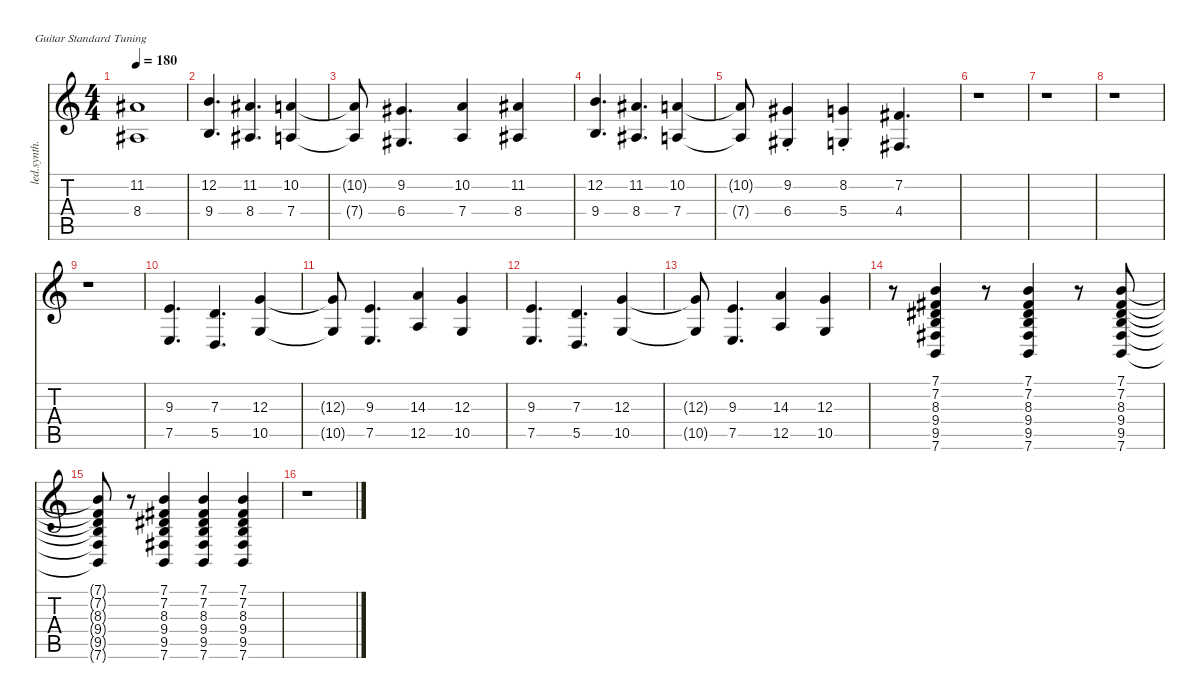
\defaultSystemsLayout 4
\hideDynamics
\bracketExtendMode nobrackets
\otherSystemsTrackNameOrientation horizontal
\track ("Keyboard: Tsugumi Kotobuki" "led.synth.") {instrument lead1square}
\staff {score tabs}
\tuning (E4 B3 G3 D3 A2 E2)
\ts (4 4)
\tempo 180
\clef g2
\ks c
(11.2{t acc #} 8.4{t acc #}).1{dy f} |
(12.2 9.4).4{d} (11.2{acc #} 8.4{acc #}).4{d} (10.2 7.4).4 |
(10.2{t} 7.4{t}).8 (9.2{acc #} 6.4{acc #}).4{d} (10.2 7.4).4 (11.2{acc #} 8.4{acc #}).4 |
(12.2 9.4).4{d} (11.2{acc #} 8.4{acc #}).4{d} (10.2 7.4).4 |
(10.2{t} 7.4{t}).8 (9.2{st acc #} 6.4{st acc #}).4 (8.2{st} 5.4{st}).4 (7.2{acc #} 4.4{acc #}).4{d} |
r.1 |
r.1 |
r.1 |
r.1 |
(9.3 7.5).4{d} (7.3 5.5).4{d} (12.3 10.5).4 |
(12.3{t} 10.5{t}).8 (9.3 7.5).4{d} (14.3 12.5).4 (12.3 10.5).4 |
(9.3 7.5).4{d} (7.3 5.5).4{d} (12.3 10.5).4 |
(12.3{t} 10.5{t}).8 (9.3 7.5).4{d} (14.3 12.5).4 (12.3 10.5).4 |
r.8 (7.1 7.2{acc #} 8.3{acc #} 9.4 9.5{acc #} 7.6).4 r.8 (7.1 7.2{acc #} 8.3{acc #} 9.4 9.5{acc #} 7.6).4 r.8 (7.1 7.2{acc #} 8.3{acc #} 9.4 9.5{acc #} 7.6).8 |
(7.1{t} 7.2{t acc #} 8.3{t acc #} 9.4{t} 9.5{t acc #} 7.6{t}).8 r.8 (7.1 7.2{acc #} 8.3{acc #} 9.4 9.5{acc #} 7.6).4 (7.1 7.2{acc #} 8.3{acc #} 9.4 9.5{acc #} 7.6).4 (7.1 7.2{acc #} 8.3{acc #} 9.4 9.5{acc #} 7.6).4 |
r.1
